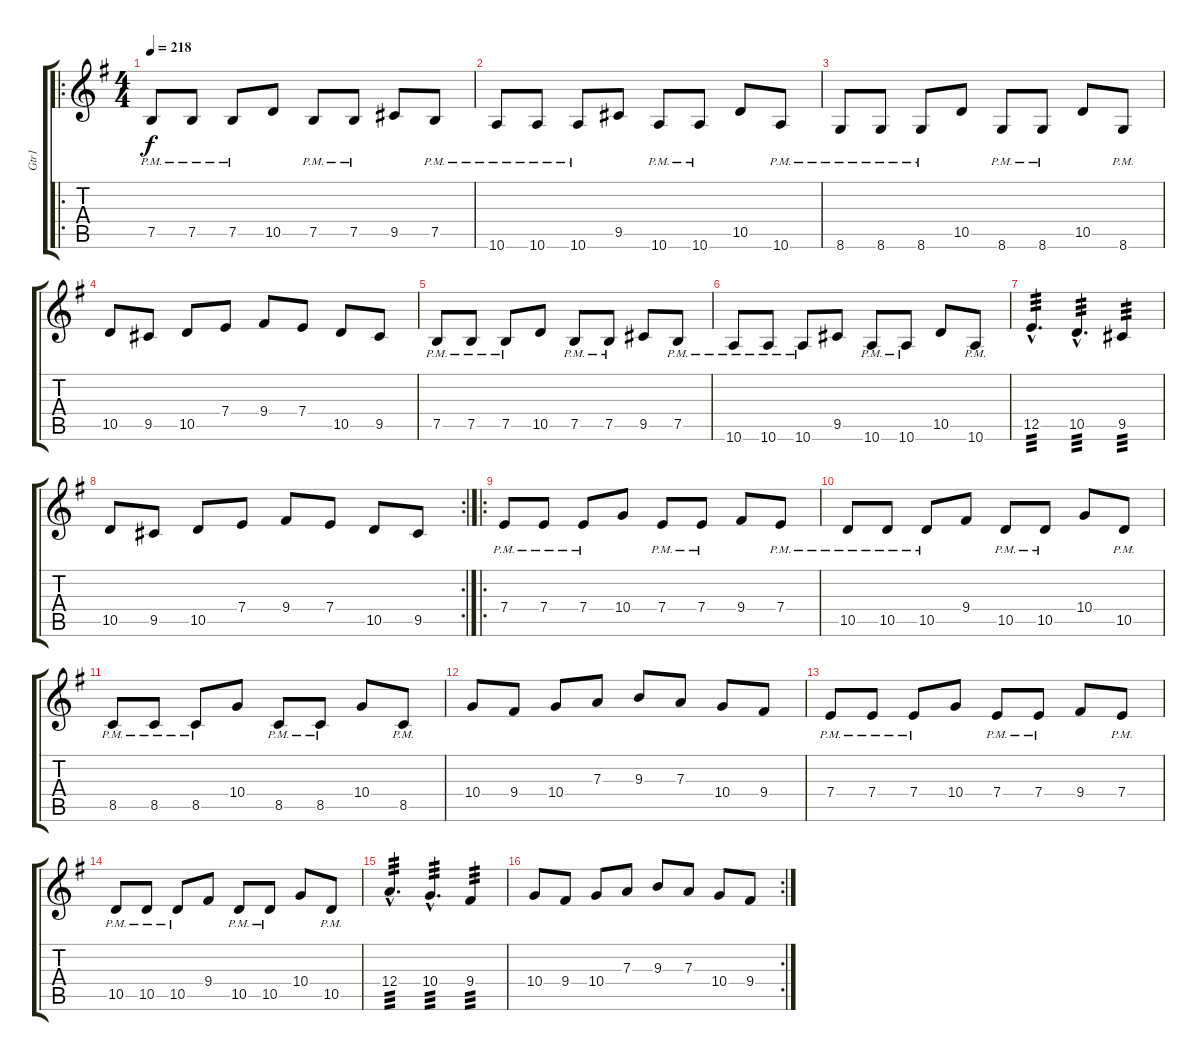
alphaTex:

\track ("Gtr1" "Gtr1") {instrument overdrivenguitar}
\staff {score tabs}
\tuning (B3 Gb3 D3 A2 E2 B1) {hide}
\ro
\ts (4 4)
\tempo 218
\clef g2
\ks g
7.5{pm}.8{dy f} 7.5{pm}.8 7.5{pm}.8 10.5.8 7.5{pm}.8 7.5{pm}.8 9.5.8 7.5{pm}.8 |
10.6{pm}.8 10.6{pm}.8 10.6{pm}.8 9.5.8 10.6{pm}.8 10.6{pm}.8 10.5.8 10.6{pm}.8 |
8.6{pm}.8 8.6{pm}.8 8.6{pm}.8 10.5.8 8.6{pm}.8 8.6{pm}.8 10.5.8 8.6{pm}.8 |
10.5.8 9.5.8 10.5.8 7.4.8 9.4.8 7.4.8 10.5.8 9.5.8 |
7.5{pm}.8 7.5{pm}.8 7.5{pm}.8 10.5.8 7.5{pm}.8 7.5{pm}.8 9.5.8 7.5{pm}.8 |
10.6{pm}.8 10.6{pm}.8 10.6{pm}.8 9.5.8 10.6{pm}.8 10.6{pm}.8 10.5.8 10.6{pm}.8 |
12.5{hac}.4{d tp 3} 10.5{hac}.4{d tp 3} 9.5.4{tp 3} |
\rc 2
10.5.8 9.5.8 10.5.8 7.4.8 9.4.8 7.4.8 10.5.8 9.5.8 |
\ro
7.4{pm}.8 7.4{pm}.8 7.4{pm}.8 10.4.8 7.4{pm}.8 7.4{pm}.8 9.4.8 7.4{pm}.8 |
10.5{pm}.8 10.5{pm}.8 10.5{pm}.8 9.4.8 10.5{pm}.8 10.5{pm}.8 10.4.8 10.5{pm}.8 |
8.5{pm}.8 8.5{pm}.8 8.5{pm}.8 10.4.8 8.5{pm}.8 8.5{pm}.8 10.4.8 8.5{pm}.8 |
10.4.8 9.4.8 10.4.8 7.3.8 9.3.8 7.3.8 10.4.8 9.4.8 |
7.4{pm}.8 7.4{pm}.8 7.4{pm}.8 10.4.8 7.4{pm}.8 7.4{pm}.8 9.4.8 7.4{pm}.8 |
10.5{pm}.8 10.5{pm}.8 10.5{pm}.8 9.4.8 10.5{pm}.8 10.5{pm}.8 10.4.8 10.5{pm}.8 |
12.4{hac}.4{d tp 3} 10.4{hac}.4{d tp 3} 9.4.4{tp 3} |
\rc 2
10.4.8 9.4.8 10.4.8 7.3.8 9.3.8 7.3.8 10.4.8 9.4.8
